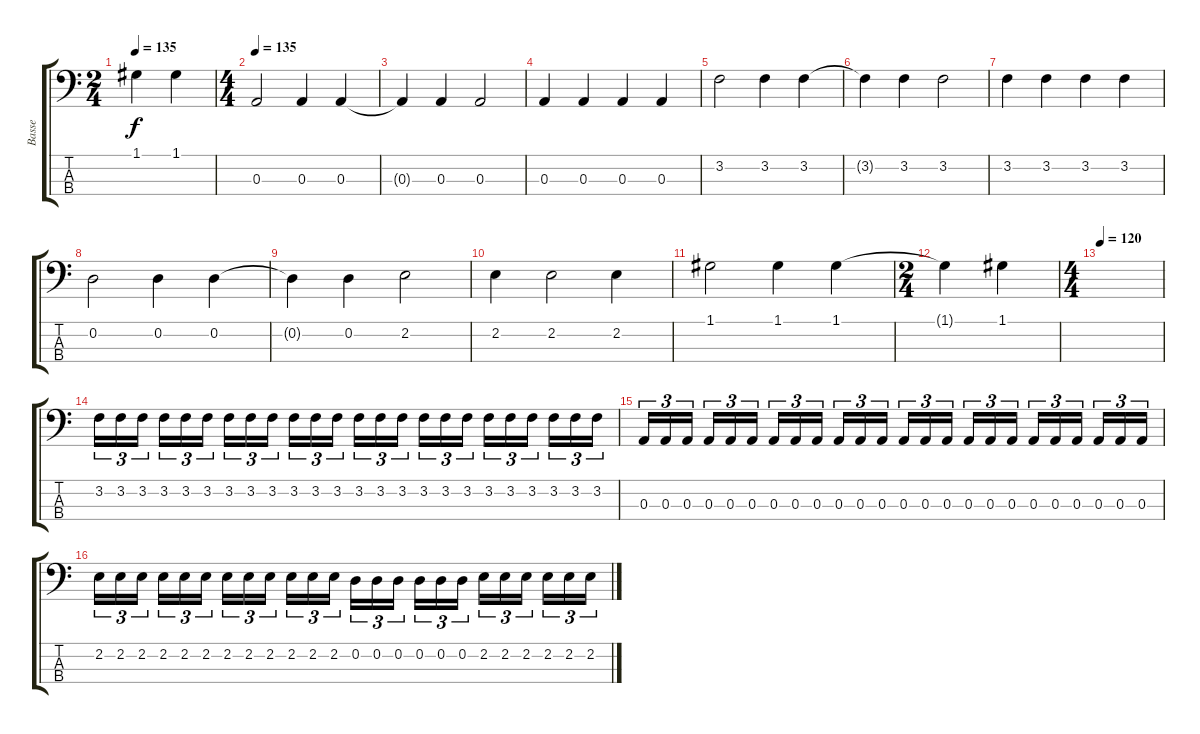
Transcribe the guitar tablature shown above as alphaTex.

\track ("Basse" "Basse") {instrument electricbassfinger}
\staff {score tabs}
\tuning (G2 D2 A1 E1) {hide}
\ts (2 4)
\tempo 135
\clef f4
\ks c
1.1{t}.4{dy f} 1.1.4 |
\ts (4 4)
\tempo 135
0.3.2 0.3.4 0.3.4 |
0.3{t}.4 0.3.4 0.3.2 |
0.3.4 0.3.4 0.3.4 0.3.4 |
3.2.2 3.2.4 3.2.4 |
3.2{t}.4 3.2.4 3.2.2 |
3.2.4 3.2.4 3.2.4 3.2.4 |
0.2.2 0.2.4 0.2.4 |
0.2{t}.4 0.2.4 2.2.2 |
2.2.4 2.2.2 2.2.4 |
1.1.2 1.1.4 1.1.4 |
\ts (2 4)
1.1{t}.4 1.1.4 |
\ts (4 4)
\tempo 120
|
3.2.16{tu (3 2)} 3.2.16{tu (3 2)} 3.2.16{tu (3 2)} 3.2.16{tu (3 2)} 3.2.16{tu (3 2)} 3.2.16{tu (3 2)} 3.2.16{tu (3 2)} 3.2.16{tu (3 2)} 3.2.16{tu (3 2)} 3.2.16{tu (3 2)} 3.2.16{tu (3 2)} 3.2.16{tu (3 2)} 3.2.16{tu (3 2)} 3.2.16{tu (3 2)} 3.2.16{tu (3 2)} 3.2.16{tu (3 2)} 3.2.16{tu (3 2)} 3.2.16{tu (3 2)} 3.2.16{tu (3 2)} 3.2.16{tu (3 2)} 3.2.16{tu (3 2)} 3.2.16{tu (3 2)} 3.2.16{tu (3 2)} 3.2.16{tu (3 2)} |
0.3.16{tu (3 2)} 0.3.16{tu (3 2)} 0.3.16{tu (3 2)} 0.3.16{tu (3 2)} 0.3.16{tu (3 2)} 0.3.16{tu (3 2)} 0.3.16{tu (3 2)} 0.3.16{tu (3 2)} 0.3.16{tu (3 2)} 0.3.16{tu (3 2)} 0.3.16{tu (3 2)} 0.3.16{tu (3 2)} 0.3.16{tu (3 2)} 0.3.16{tu (3 2)} 0.3.16{tu (3 2)} 0.3.16{tu (3 2)} 0.3.16{tu (3 2)} 0.3.16{tu (3 2)} 0.3.16{tu (3 2)} 0.3.16{tu (3 2)} 0.3.16{tu (3 2)} 0.3.16{tu (3 2)} 0.3.16{tu (3 2)} 0.3.16{tu (3 2)} |
2.2.16{tu (3 2)} 2.2.16{tu (3 2)} 2.2.16{tu (3 2)} 2.2.16{tu (3 2)} 2.2.16{tu (3 2)} 2.2.16{tu (3 2)} 2.2.16{tu (3 2)} 2.2.16{tu (3 2)} 2.2.16{tu (3 2)} 2.2.16{tu (3 2)} 2.2.16{tu (3 2)} 2.2.16{tu (3 2)} 0.2.16{tu (3 2)} 0.2.16{tu (3 2)} 0.2.16{tu (3 2)} 0.2.16{tu (3 2)} 0.2.16{tu (3 2)} 0.2.16{tu (3 2)} 2.2.16{tu (3 2)} 2.2.16{tu (3 2)} 2.2.16{tu (3 2)} 2.2.16{tu (3 2)} 2.2.16{tu (3 2)} 2.2.16{tu (3 2)}
